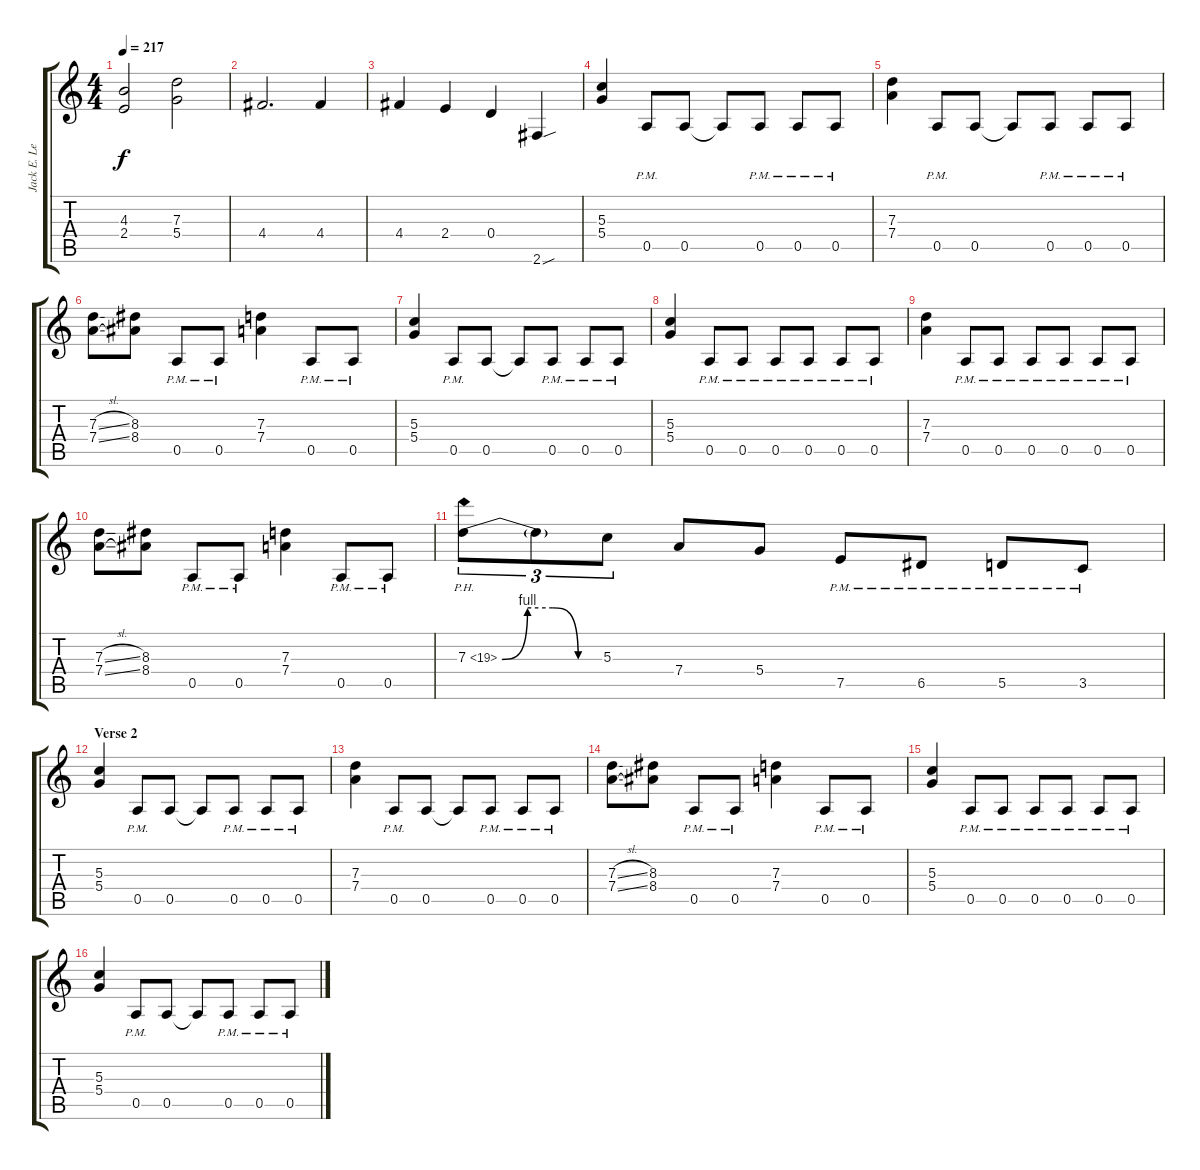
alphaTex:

\track ("Jack E. Lee" "Jack E. Le") {instrument distortionguitar}
\staff {score tabs}
\tuning (E4 B3 G3 D3 A2 E2) {hide}
\ts (4 4)
\tempo 217
\clef g2
\ks c
(4.3 2.4).2{dy f} (7.3 5.4).2 |
4.4.2{d} 4.4.4 |
4.4.4 2.4.4 0.4.4 2.6{sou}.4 |
(5.3 5.4).4 0.5{pm}.8 0.5.8 0.5{t}.8 0.5{pm}.8 0.5{pm}.8 0.5{pm}.8 |
(7.3 7.4).4 0.5{pm}.8 0.5.8 0.5{t}.8 0.5{pm}.8 0.5{pm}.8 0.5{pm}.8 |
(7.3{sl} 7.4{sl}).8 (8.3 8.4).8 0.5{pm}.8 0.5{pm}.8 (7.3 7.4).4 0.5{pm}.8 0.5{pm}.8 |
(5.3 5.4).4 0.5{pm}.8 0.5.8 0.5{t}.8 0.5{pm}.8 0.5{pm}.8 0.5{pm}.8 |
(5.3 5.4).4 0.5{pm}.8 0.5{pm}.8 0.5{pm}.8 0.5{pm}.8 0.5{pm}.8 0.5{pm}.8 |
(7.3 7.4).4 0.5{pm}.8 0.5{pm}.8 0.5{pm}.8 0.5{pm}.8 0.5{pm}.8 0.5{pm}.8 |
(7.3{sl} 7.4{sl}).8 (8.3 8.4).8 0.5{pm}.8 0.5{pm}.8 (7.3 7.4).4 0.5{pm}.8 0.5{pm}.8 |
7.3{be (custom 0 0 15 4 30 4 45 0 60 0) ph 12}.8{tu (3 2) instrument guitarharmonics} 7.3{t}.8{tu (3 2)} 5.3.8{tu (3 2) instrument distortionguitar} 7.4.8 5.4.8 7.5{pm}.8 6.5{pm}.8 5.5{pm}.8 3.5{pm}.8 |
\section ("" "Verse 2")
(5.3 5.4).4 0.5{pm}.8 0.5.8 0.5{t}.8 0.5{pm}.8 0.5{pm}.8 0.5{pm}.8 |
(7.3 7.4).4 0.5{pm}.8 0.5.8 0.5{t}.8 0.5{pm}.8 0.5{pm}.8 0.5{pm}.8 |
(7.3{sl} 7.4{sl}).8 (8.3 8.4).8 0.5{pm}.8 0.5{pm}.8 (7.3 7.4).4 0.5{pm}.8 0.5{pm}.8 |
(5.3 5.4).4 0.5{pm}.8 0.5{pm}.8 0.5{pm}.8 0.5{pm}.8 0.5{pm}.8 0.5{pm}.8 |
(5.3 5.4).4 0.5{pm}.8 0.5.8 0.5{t}.8 0.5{pm}.8 0.5{pm}.8 0.5{pm}.8
